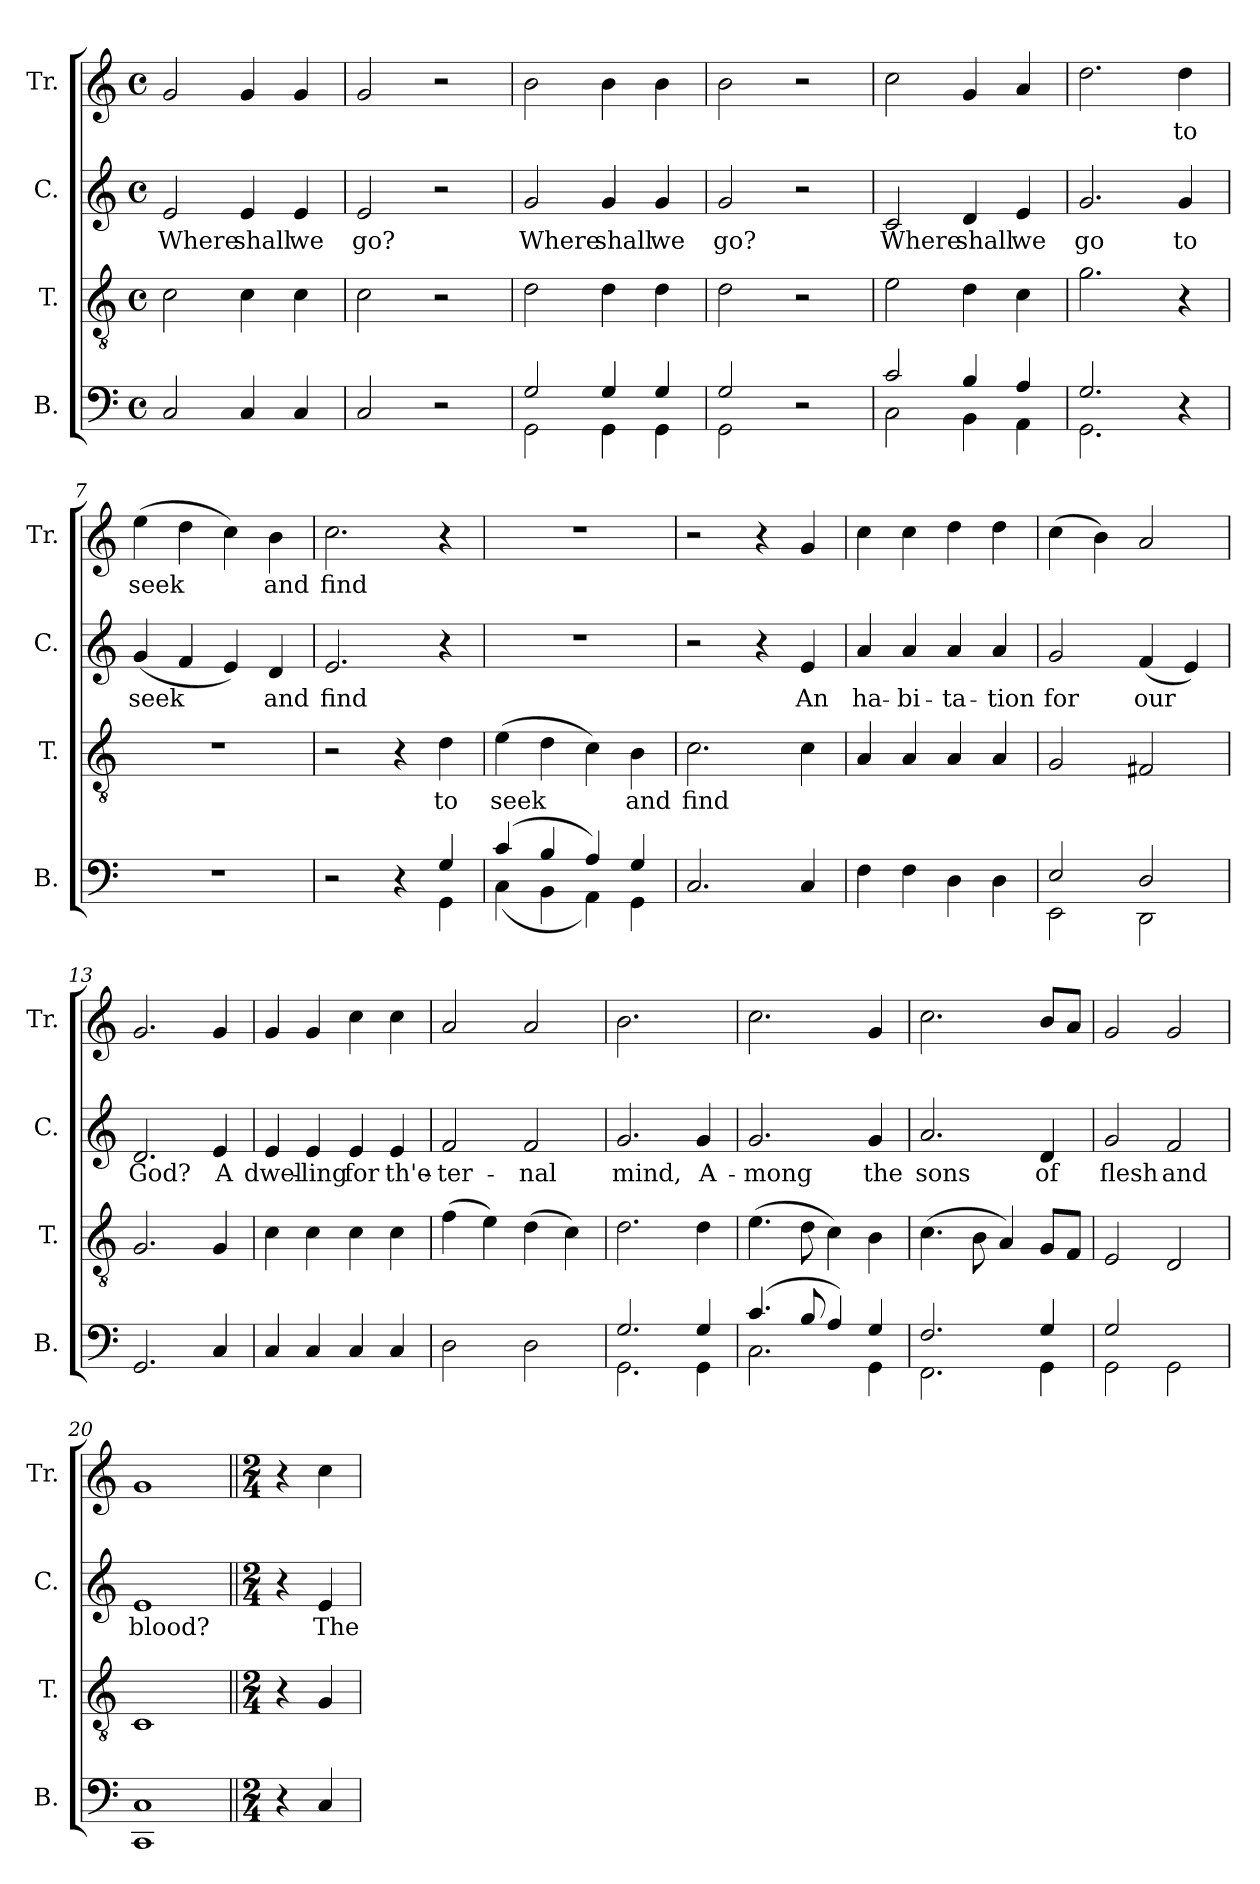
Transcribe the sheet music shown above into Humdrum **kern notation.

**kern	**kern	**text	**kern	**text	**kern	**text
*part4	*part3	*part3	*part2	*part2	*part1	*part1
*staff4	*staff3	*staff3	*staff2	*staff2	*staff1	*staff1
*I"B.	*I"T.	*	*I"C.	*	*I"Tr.	*
*I'B.	*I'T.	*	*I'C.	*	*I'Tr.	*
*clefF4	*clefGv2	*	*clefG2	*	*clefG2	*
*k[]	*k[]	*	*k[]	*	*k[]	*
*M4/4	*M4/4	*	*M4/4	*	*M4/4	*
*met(c)	*met(c)	*	*met(c)	*	*met(c)	*
*MM120	*MM120	*	*MM120	*	*MM120	*
=1	=1	=1	=1	=1	=1	=1
2C/	2c\	.	2e/	Where	2g/	.
4C/	4c\	.	4e/	shall	4g/	.
4C/	4c\	.	4e/	we	4g/	.
=2	=2	=2	=2	=2	=2	=2
2C/	2c\	.	2e/	go?	2g/	.
2r	2r	.	2r	.	2r	.
=3	=3	=3	=3	=3	=3	=3
*^	*	*	*	*	*	*
2G/	2GG\	2d\	.	2g/	Where	2b\	.
4G/	4GG\	4d\	.	4g/	shall	4b\	.
4G/	4GG\	4d\	.	4g/	we	4b\	.
=4	=4	=4	=4	=4	=4	=4	=4
2G/	2GG\	2d\	.	2g/	go?	2b\	.
2r	2ryy	2r	.	2r	.	2r	.
=5	=5	=5	=5	=5	=5	=5	=5
2c/	2C\	2e\	.	2c/	Where	2cc\	.
4B/	4BB\	4d\	.	4d/	shall	4g/	.
4A/	4AA\	4c\	.	4e/	we	4a/	.
=6	=6	=6	=6	=6	=6	=6	=6
2.G/	2.GG\	2.g\	.	2.g/	go	2.dd\	.
4r	4ryy	4r	.	4g/	to	4dd\	to
*v	*v	*	*	*	*	*	*
=7	=7	=7	=7	=7	=7	=7
1r	1r	.	(4g/	seek	(4ee\	seek
.	.	.	4f/	.	4dd\	.
.	.	.	4e/)	.	4cc\)	.
.	.	.	4d/	and	4b\	and
=8	=8	=8	=8	=8	=8	=8
*^	*	*	*	*	*	*
2r	2ryy	2r	.	2.e/	find	2.cc\	find
4r	4ryy	4r	.	.	.	.	.
4G/	4GG\	4d\	to	4r	.	4r	.
=9	=9	=9	=9	=9	=9	=9	=9
(4c/	(>4C\	(4e\	seek	1r	.	1r	.
4B/	4BB\	4d\	.	.	.	.	.
4A/)	4AA\)	4c\)	.	.	.	.	.
4G/	4GG\	4B\	and	.	.	.	.
*v	*v	*	*	*	*	*	*
=10	=10	=10	=10	=10	=10	=10
2.C/	2.c\	find	2r	.	2r	.
.	.	.	4r	.	4r	.
4C/	4c\	.	4e/	An	4g/	.
!!LO:LB:g=z
=11	=11	=11	=11	=11	=11	=11
4F\	4A/	.	4a/	ha-	4cc\	.
4F\	4A/	.	4a/	-bi-	4cc\	.
4D\	4A/	.	4a/	-ta-	4dd\	.
4D\	4A/	.	4a/	-tion	4dd\	.
=12	=12	=12	=12	=12	=12	=12
*^	*	*	*	*	*	*
2E/	2EE\	2G/	.	2g/	for	(4cc\	.
.	.	.	.	.	.	4b\)	.
2D/	2DD\	2F#X/	.	(4f/	our	2a/	.
.	.	.	.	4e/)	.	.	.
*v	*v	*	*	*	*	*	*
=13	=13	=13	=13	=13	=13	=13
2.GG/	2.G/	.	2.d/	God?	2.g/	.
4C/	4G/	.	4e/	A	4g/	.
=14	=14	=14	=14	=14	=14	=14
4C/	4c\	.	4e/	dwel-	4g/	.
4C/	4c\	.	4e/	-ling	4g/	.
4C/	4c\	.	4e/	for	4cc\	.
4C/	4c\	.	4e/	th'e-	4cc\	.
=15	=15	=15	=15	=15	=15	=15
2D\	(4f\	.	2f/	-ter-	2a/	.
.	4e\)	.	.	.	.	.
2D\	(4d\	.	2f/	-nal	2a/	.
.	4c\)	.	.	.	.	.
=16	=16	=16	=16	=16	=16	=16
*^	*	*	*	*	*	*
2.G/	2.GG\	2.d\	.	2.g/	mind,	2.b\	.
4G/	4GG\	4d\	.	4g/	A-	4b\yy	.
=17	=17	=17	=17	=17	=17	=17	=17
(4.c/	2.C\	(4.e\	.	2.g/	-mong	2.cc\	.
8B/	.	8d\	.	.	.	.	.
4A/)	.	4c\)	.	.	.	.	.
4G/	4GG\	4B\	.	4g/	the	4g/	.
=18	=18	=18	=18	=18	=18	=18	=18
2.F/	2.FF\	(4.c\	.	2.a/	sons	2.cc\	.
.	.	8B\	.	.	.	.	.
.	.	4A/)	.	.	.	.	.
4G/	4GG\	8G/L	.	4d/	of	8b/L	.
.	.	8F/J	.	.	.	8a/J	.
=19	=19	=19	=19	=19	=19	=19	=19
2G/	2GG\	2E/	.	2g/	flesh	2g/	.
2ryy	2GG\	2D/	.	2f/	and	2g/	.
=20	=20	=20	=20	=20	=20	=20	=20
1C	1CC	1C	.	1e	blood?	1g	.
*v	*v	*	*	*	*	*	*
!!LO:LB:g=z
=21||	=21||	=21||	=21||	=21||	=21||	=21||
*M2/4	*M2/4	*	*M2/4	*	*M2/4	*
*	*	*	*	*	*MM80	*
*^	*	*	*	*	*	*
!LO:TX:b:t=____________________________________________________________	!	!	!	!	!	!	!
!LO:TX:b:t=Edited by B. C. Johnston, 2017.	!	!	!	!	!	!	!
!LO:TX:b:t=Measure 66,	!	!	!	!	!	!	!
!LO:TX:b:i:t=Tenor	!	!	!	!	!	!	!
!LO:TX:b:t=&colon; the first note (C) is sharped; probably a misprint, sharp ignored.	!	!	!	!	!	!	!
*v	*v	*	*	*	*	*	*
4r	4r	.	4r	.	4r	.
4C/	4G/	.	4e/	The	4cc\	.
=	=	=	=	=	=	=
*-	*-	*-	*-	*-	*-	*-
